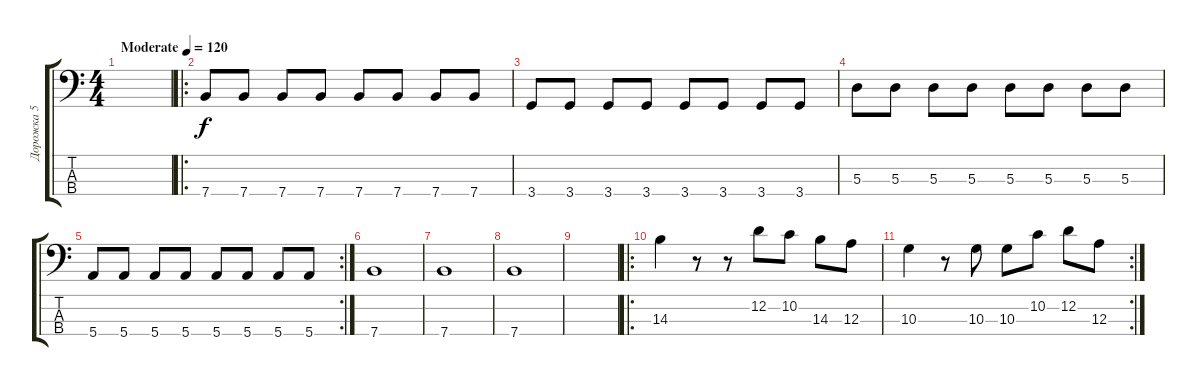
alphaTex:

\track ("Дорожка 5" "Дорожка 5") {instrument electricbassfinger}
\staff {score tabs}
\tuning (G2 D2 A1 E1) {hide}
\ts (4 4)
\tempo (120 "Moderate")
\clef f4
\ks c
|
\ro
7.4.8 7.4.8 7.4.8 7.4.8 7.4.8 7.4.8 7.4.8 7.4.8 |
3.4.8 3.4.8 3.4.8 3.4.8 3.4.8 3.4.8 3.4.8 3.4.8 |
5.3.8 5.3.8 5.3.8 5.3.8 5.3.8 5.3.8 5.3.8 5.3.8 |
\rc 2
5.4.8 5.4.8 5.4.8 5.4.8 5.4.8 5.4.8 5.4.8 5.4.8 |
7.4.1 |
7.4.1 |
7.4.1 |
|
\ro
14.3.4 r.8 r.8 12.2.8 10.2.8 14.3.8 12.3.8 |
\rc 2
10.3.4 r.8 10.3.8 10.3.8 10.2.8 12.2.8 12.3.8
